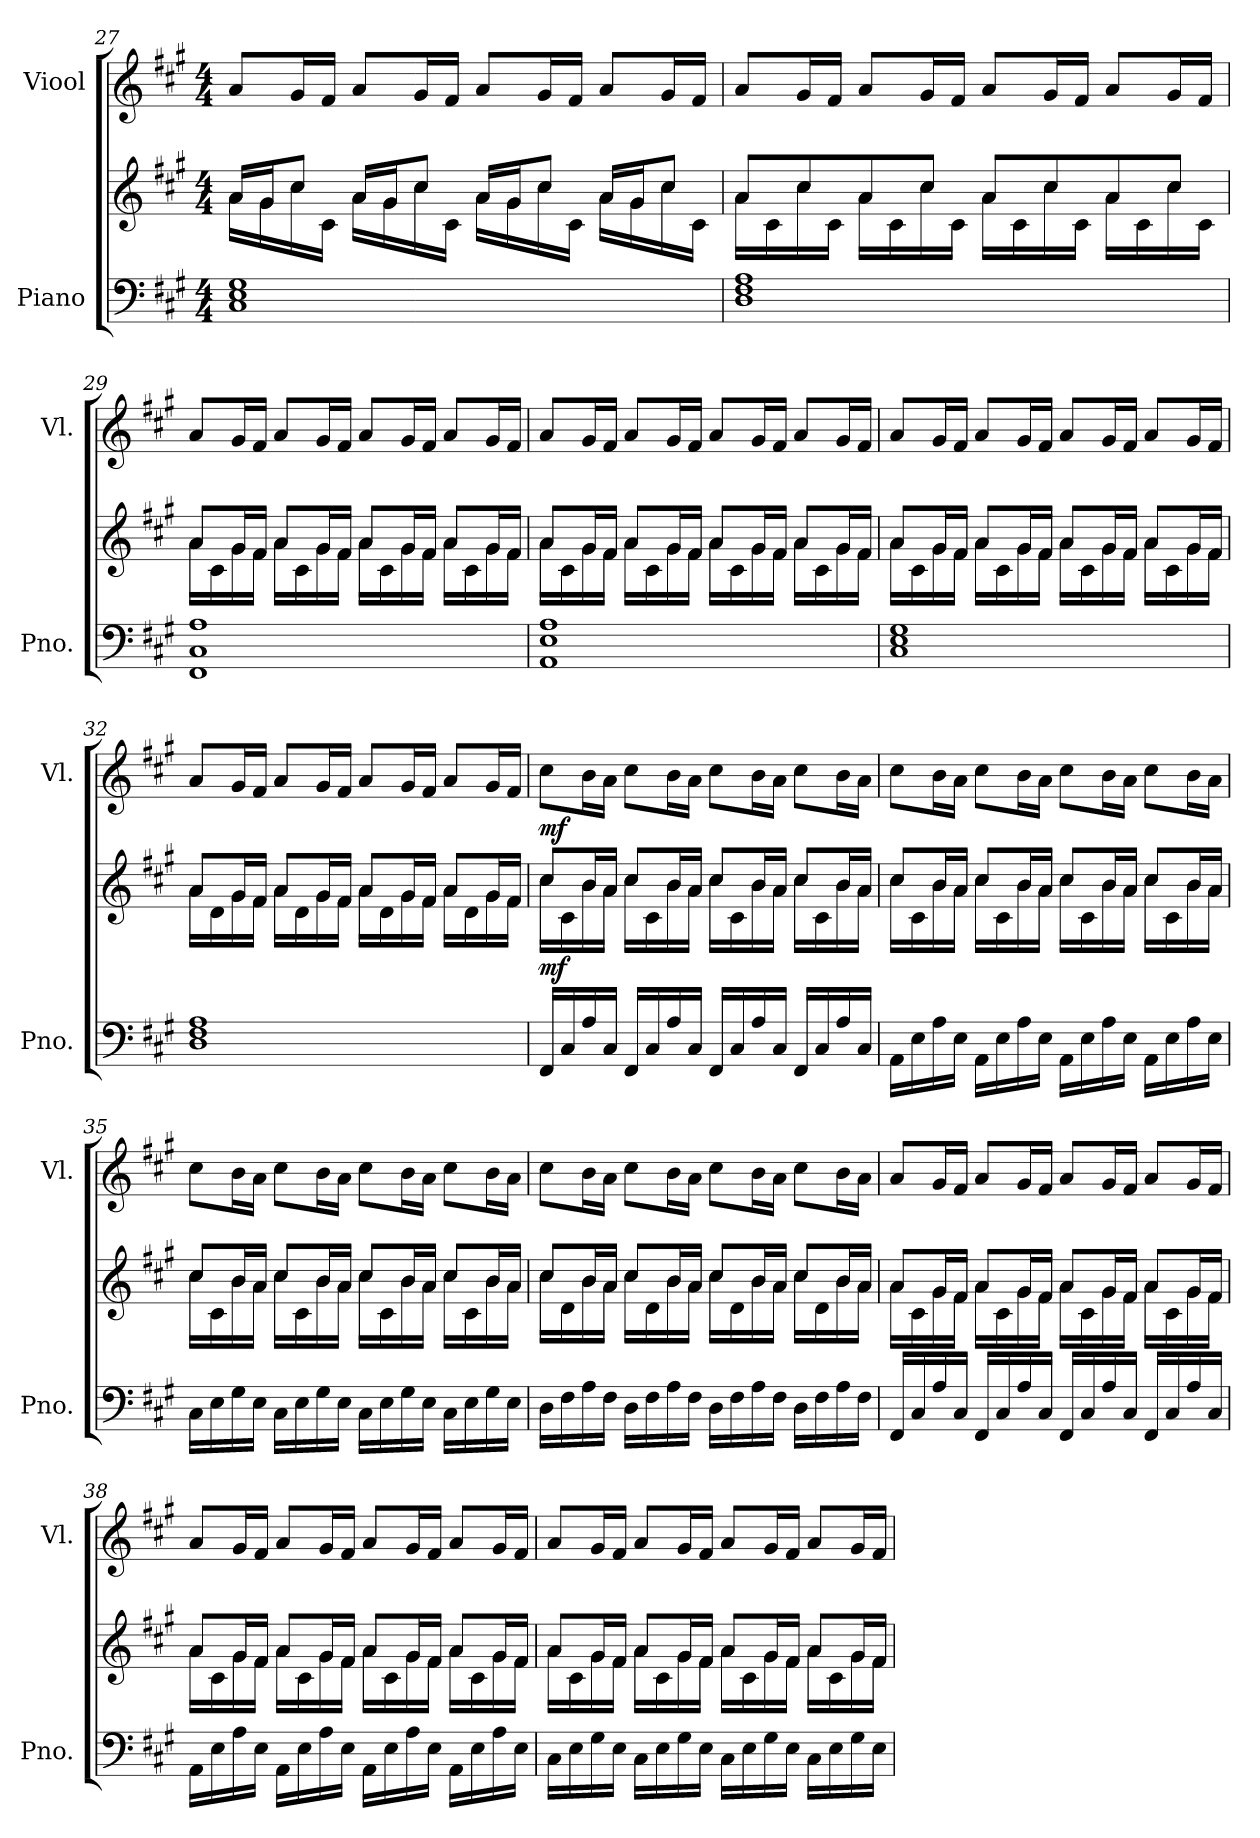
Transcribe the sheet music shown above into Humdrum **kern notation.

**kern	**kern	**dynam	**kern	**dynam
*part2	*part2	*part2	*part1	*part1
*staff3	*staff2	*staff2/3	*staff1	*staff1
*I"Piano	*	*	*I"Viool	*
*I'Pno.	*	*	*I'Vl.	*
!!LO:LB:g=z
*clefF4	*clefG2	*	*clefG2	*
*k[f#c#g#]	*k[f#c#g#]	*	*k[f#c#g#]	*
*M4/4	*M4/4	*	*M4/4	*
=27	=27	=27	=27	=27
*	*^	*	*	*
1C# 1E 1G#	16a\LL	16a/LL	.	8a/L	.
.	16g#\	16g#/J	.	.	.
.	16cc#\	8cc#/J	.	16g#/L	.
.	16c#\JJ	.	.	16f#/JJ	.
.	16a\LL	16a/LL	.	8a/L	.
.	16g#\	16g#/J	.	.	.
.	16cc#\	8cc#/J	.	16g#/L	.
.	16c#\JJ	.	.	16f#/JJ	.
.	16a\LL	16a/LL	.	8a/L	.
.	16g#\	16g#/J	.	.	.
.	16cc#\	8cc#/J	.	16g#/L	.
.	16c#\JJ	.	.	16f#/JJ	.
.	16a\LL	16a/LL	.	8a/L	.
.	16g#\	16g#/J	.	.	.
.	16cc#\	8cc#/J	.	16g#/L	.
.	16c#\JJ	.	.	16f#/JJ	.
=28	=28	=28	=28	=28	=28
1D 1F# 1A	16a\LL	8a/L	.	8a/L	.
.	16c#\	.	.	.	.
.	16cc#\	8cc#/	.	16g#/L	.
.	16c#\JJ	.	.	16f#/JJ	.
.	16a\LL	8a/	.	8a/L	.
.	16c#\	.	.	.	.
.	16cc#\	8cc#/J	.	16g#/L	.
.	16c#\JJ	.	.	16f#/JJ	.
.	16a\LL	8a/L	.	8a/L	.
.	16c#\	.	.	.	.
.	16cc#\	8cc#/	.	16g#/L	.
.	16c#\JJ	.	.	16f#/JJ	.
.	16a\LL	8a/	.	8a/L	.
.	16c#\	.	.	.	.
.	16cc#\	8cc#/J	.	16g#/L	.
.	16c#\JJ	.	.	16f#/JJ	.
!!LO:PB:g=z
=29	=29	=29	=29	=29	=29
1FF# 1C# 1A	16a\LL	8a/L	.	8a/L	.
.	16c#\	.	.	.	.
.	16g#\	16g#/L	.	16g#/L	.
.	16f#\JJ	16f#/JJ	.	16f#/JJ	.
.	16a\LL	8a/L	.	8a/L	.
.	16c#\	.	.	.	.
.	16g#\	16g#/L	.	16g#/L	.
.	16f#\JJ	16f#/JJ	.	16f#/JJ	.
.	16a\LL	8a/L	.	8a/L	.
.	16c#\	.	.	.	.
.	16g#\	16g#/L	.	16g#/L	.
.	16f#\JJ	16f#/JJ	.	16f#/JJ	.
.	16a\LL	8a/L	.	8a/L	.
.	16c#\	.	.	.	.
.	16g#\	16g#/L	.	16g#/L	.
.	16f#\JJ	16f#/JJ	.	16f#/JJ	.
=30	=30	=30	=30	=30	=30
1AA 1E 1A	16a\LL	8a/L	.	8a/L	.
.	16c#\	.	.	.	.
.	16g#\	16g#/L	.	16g#/L	.
.	16f#\JJ	16f#/JJ	.	16f#/JJ	.
.	16a\LL	8a/L	.	8a/L	.
.	16c#\	.	.	.	.
.	16g#\	16g#/L	.	16g#/L	.
.	16f#\JJ	16f#/JJ	.	16f#/JJ	.
.	16a\LL	8a/L	.	8a/L	.
.	16c#\	.	.	.	.
.	16g#\	16g#/L	.	16g#/L	.
.	16f#\JJ	16f#/JJ	.	16f#/JJ	.
.	16a\LL	8a/L	.	8a/L	.
.	16c#\	.	.	.	.
.	16g#\	16g#/L	.	16g#/L	.
.	16f#\JJ	16f#/JJ	.	16f#/JJ	.
!!LO:LB:g=z
=31	=31	=31	=31	=31	=31
1C# 1E 1G#	16a\LL	8a/L	.	8a/L	.
.	16c#\	.	.	.	.
.	16g#\	16g#/L	.	16g#/L	.
.	16f#\JJ	16f#/JJ	.	16f#/JJ	.
.	16a\LL	8a/L	.	8a/L	.
.	16c#\	.	.	.	.
.	16g#\	16g#/L	.	16g#/L	.
.	16f#\JJ	16f#/JJ	.	16f#/JJ	.
.	16a\LL	8a/L	.	8a/L	.
.	16c#\	.	.	.	.
.	16g#\	16g#/L	.	16g#/L	.
.	16f#\JJ	16f#/JJ	.	16f#/JJ	.
.	16a\LL	8a/L	.	8a/L	.
.	16c#\	.	.	.	.
.	16g#\	16g#/L	.	16g#/L	.
.	16f#\JJ	16f#/JJ	.	16f#/JJ	.
=32	=32	=32	=32	=32	=32
1D 1F# 1A	16a\LL	8a/L	.	8a/L	.
.	16d\	.	.	.	.
.	16g#\	16g#/L	.	16g#/L	.
.	16f#\JJ	16f#/JJ	.	16f#/JJ	.
.	16a\LL	8a/L	.	8a/L	.
.	16d\	.	.	.	.
.	16g#\	16g#/L	.	16g#/L	.
.	16f#\JJ	16f#/JJ	.	16f#/JJ	.
.	16a\LL	8a/L	.	8a/L	.
.	16d\	.	.	.	.
.	16g#\	16g#/L	.	16g#/L	.
.	16f#\JJ	16f#/JJ	.	16f#/JJ	.
.	16a\LL	8a/L	.	8a/L	.
.	16d\	.	.	.	.
.	16g#\	16g#/L	.	16g#/L	.
.	16f#\JJ	16f#/JJ	.	16f#/JJ	.
!!LO:LB:g=z
=33	=33	=33	=33	=33	=33
!	!	!	!LO:DY:b	!	!LO:DY:b
16FF#/LL	16cc#\LL	8cc#/L	mf	8cc#\L	mf
16C#/	16c#\	.	.	.	.
16A/	16b\	16b/L	.	16b\L	.
16C#/JJ	16a\JJ	16a/JJ	.	16a\JJ	.
16FF#/LL	16cc#\LL	8cc#/L	.	8cc#\L	.
16C#/	16c#\	.	.	.	.
16A/	16b\	16b/L	.	16b\L	.
16C#/JJ	16a\JJ	16a/JJ	.	16a\JJ	.
16FF#/LL	16cc#\LL	8cc#/L	.	8cc#\L	.
16C#/	16c#\	.	.	.	.
16A/	16b\	16b/L	.	16b\L	.
16C#/JJ	16a\JJ	16a/JJ	.	16a\JJ	.
16FF#/LL	16cc#\LL	8cc#/L	.	8cc#\L	.
16C#/	16c#\	.	.	.	.
16A/	16b\	16b/L	.	16b\L	.
16C#/JJ	16a\JJ	16a/JJ	.	16a\JJ	.
=34	=34	=34	=34	=34	=34
16AA\LL	16cc#\LL	8cc#/L	.	8cc#\L	.
16E\	16c#\	.	.	.	.
16A\	16b\	16b/L	.	16b\L	.
16E\JJ	16a\JJ	16a/JJ	.	16a\JJ	.
16AA\LL	16cc#\LL	8cc#/L	.	8cc#\L	.
16E\	16c#\	.	.	.	.
16A\	16b\	16b/L	.	16b\L	.
16E\JJ	16a\JJ	16a/JJ	.	16a\JJ	.
16AA\LL	16cc#\LL	8cc#/L	.	8cc#\L	.
16E\	16c#\	.	.	.	.
16A\	16b\	16b/L	.	16b\L	.
16E\JJ	16a\JJ	16a/JJ	.	16a\JJ	.
16AA\LL	16cc#\LL	8cc#/L	.	8cc#\L	.
16E\	16c#\	.	.	.	.
16A\	16b\	16b/L	.	16b\L	.
16E\JJ	16a\JJ	16a/JJ	.	16a\JJ	.
!!LO:LB:g=z
=35	=35	=35	=35	=35	=35
16C#\LL	16cc#\LL	8cc#/L	.	8cc#\L	.
16E\	16c#\	.	.	.	.
16G#\	16b\	16b/L	.	16b\L	.
16E\JJ	16a\JJ	16a/JJ	.	16a\JJ	.
16C#\LL	16cc#\LL	8cc#/L	.	8cc#\L	.
16E\	16c#\	.	.	.	.
16G#\	16b\	16b/L	.	16b\L	.
16E\JJ	16a\JJ	16a/JJ	.	16a\JJ	.
16C#\LL	16cc#\LL	8cc#/L	.	8cc#\L	.
16E\	16c#\	.	.	.	.
16G#\	16b\	16b/L	.	16b\L	.
16E\JJ	16a\JJ	16a/JJ	.	16a\JJ	.
16C#\LL	16cc#\LL	8cc#/L	.	8cc#\L	.
16E\	16c#\	.	.	.	.
16G#\	16b\	16b/L	.	16b\L	.
16E\JJ	16a\JJ	16a/JJ	.	16a\JJ	.
=36	=36	=36	=36	=36	=36
16D\LL	16cc#\LL	8cc#/L	.	8cc#\L	.
16F#\	16d\	.	.	.	.
16A\	16b\	16b/L	.	16b\L	.
16F#\JJ	16a\JJ	16a/JJ	.	16a\JJ	.
16D\LL	16cc#\LL	8cc#/L	.	8cc#\L	.
16F#\	16d\	.	.	.	.
16A\	16b\	16b/L	.	16b\L	.
16F#\JJ	16a\JJ	16a/JJ	.	16a\JJ	.
16D\LL	16cc#\LL	8cc#/L	.	8cc#\L	.
16F#\	16d\	.	.	.	.
16A\	16b\	16b/L	.	16b\L	.
16F#\JJ	16a\JJ	16a/JJ	.	16a\JJ	.
16D\LL	16cc#\LL	8cc#/L	.	8cc#\L	.
16F#\	16d\	.	.	.	.
16A\	16b\	16b/L	.	16b\L	.
16F#\JJ	16a\JJ	16a/JJ	.	16a\JJ	.
!!LO:PB:g=z
=37	=37	=37	=37	=37	=37
16FF#/LL	16a\LL	8a/L	.	8a/L	.
16C#/	16c#\	.	.	.	.
16A/	16g#\	16g#/L	.	16g#/L	.
16C#/JJ	16f#\JJ	16f#/JJ	.	16f#/JJ	.
16FF#/LL	16a\LL	8a/L	.	8a/L	.
16C#/	16c#\	.	.	.	.
16A/	16g#\	16g#/L	.	16g#/L	.
16C#/JJ	16f#\JJ	16f#/JJ	.	16f#/JJ	.
16FF#/LL	16a\LL	8a/L	.	8a/L	.
16C#/	16c#\	.	.	.	.
16A/	16g#\	16g#/L	.	16g#/L	.
16C#/JJ	16f#\JJ	16f#/JJ	.	16f#/JJ	.
16FF#/LL	16a\LL	8a/L	.	8a/L	.
16C#/	16c#\	.	.	.	.
16A/	16g#\	16g#/L	.	16g#/L	.
16C#/JJ	16f#\JJ	16f#/JJ	.	16f#/JJ	.
=38	=38	=38	=38	=38	=38
16AA\LL	16a\LL	8a/L	.	8a/L	.
16E\	16c#\	.	.	.	.
16A\	16g#\	16g#/L	.	16g#/L	.
16E\JJ	16f#\JJ	16f#/JJ	.	16f#/JJ	.
16AA\LL	16a\LL	8a/L	.	8a/L	.
16E\	16c#\	.	.	.	.
16A\	16g#\	16g#/L	.	16g#/L	.
16E\JJ	16f#\JJ	16f#/JJ	.	16f#/JJ	.
16AA\LL	16a\LL	8a/L	.	8a/L	.
16E\	16c#\	.	.	.	.
16A\	16g#\	16g#/L	.	16g#/L	.
16E\JJ	16f#\JJ	16f#/JJ	.	16f#/JJ	.
16AA\LL	16a\LL	8a/L	.	8a/L	.
16E\	16c#\	.	.	.	.
16A\	16g#\	16g#/L	.	16g#/L	.
16E\JJ	16f#\JJ	16f#/JJ	.	16f#/JJ	.
!!LO:LB:g=z
=39	=39	=39	=39	=39	=39
16C#\LL	16a\LL	8a/L	.	8a/L	.
16E\	16c#\	.	.	.	.
16G#\	16g#\	16g#/L	.	16g#/L	.
16E\JJ	16f#\JJ	16f#/JJ	.	16f#/JJ	.
16C#\LL	16a\LL	8a/L	.	8a/L	.
16E\	16c#\	.	.	.	.
16G#\	16g#\	16g#/L	.	16g#/L	.
16E\JJ	16f#\JJ	16f#/JJ	.	16f#/JJ	.
16C#\LL	16a\LL	8a/L	.	8a/L	.
16E\	16c#\	.	.	.	.
16G#\	16g#\	16g#/L	.	16g#/L	.
16E\JJ	16f#\JJ	16f#/JJ	.	16f#/JJ	.
16C#\LL	16a\LL	8a/L	.	8a/L	.
16E\	16c#\	.	.	.	.
16G#\	16g#\	16g#/L	.	16g#/L	.
16E\JJ	16f#\JJ	16f#/JJ	.	16f#/JJ	.
*	*v	*v	*	*	*
=	=	=	=	=
*-	*-	*-	*-	*-
